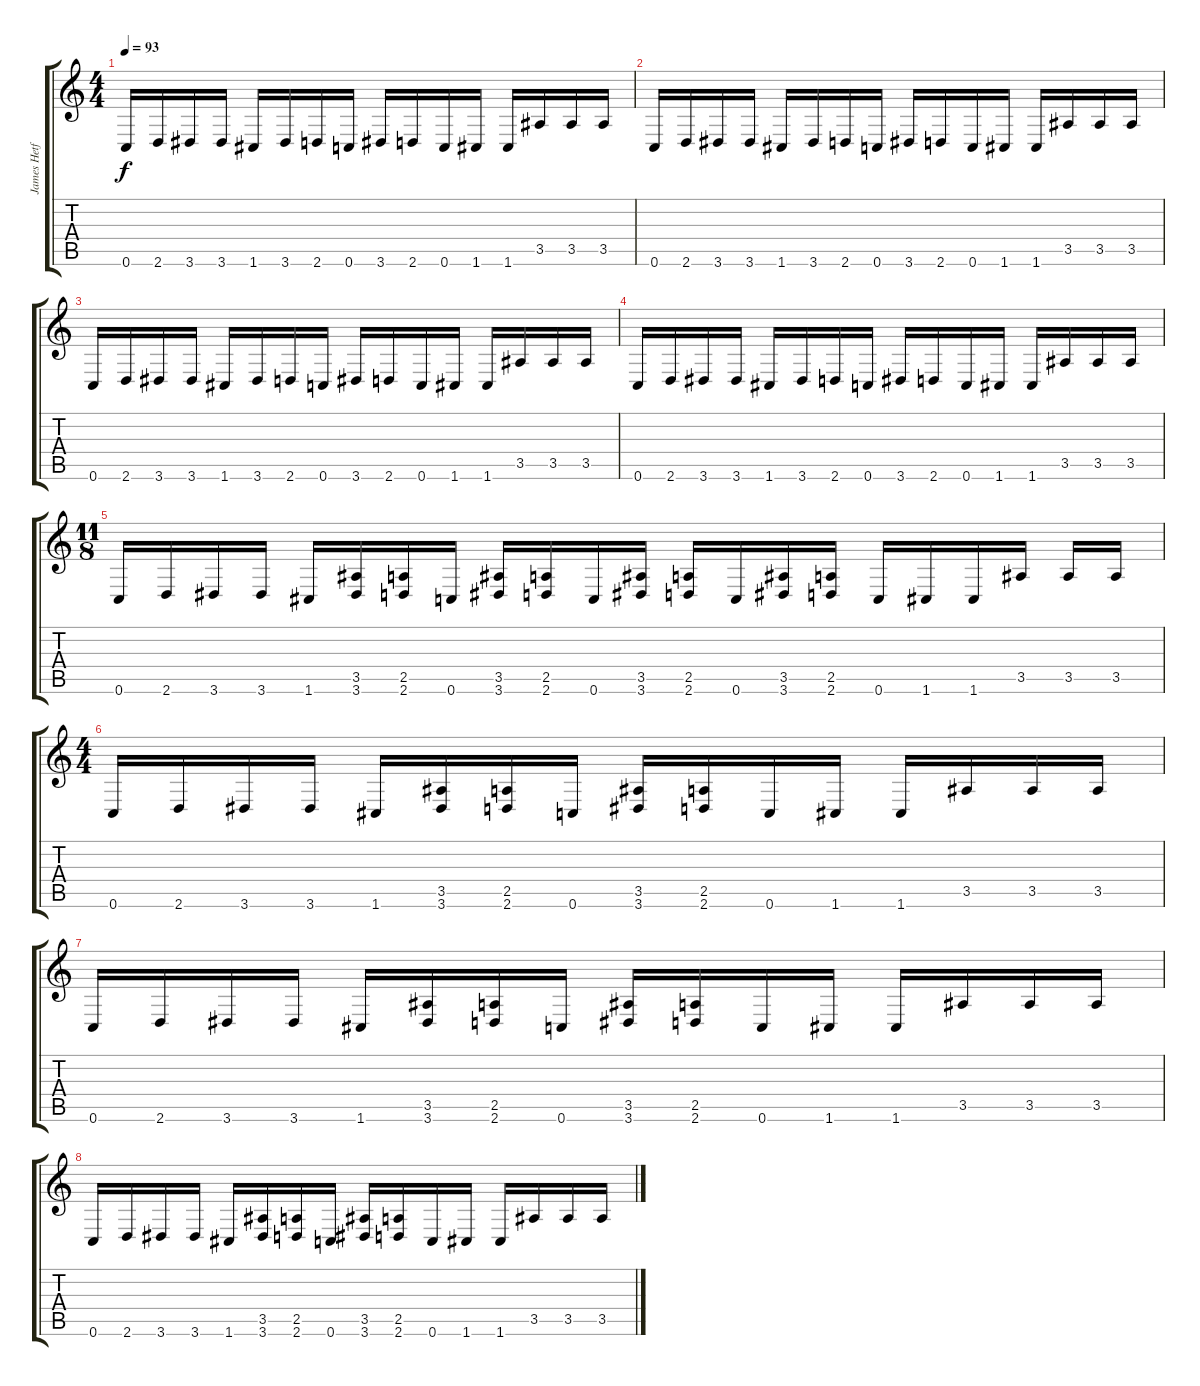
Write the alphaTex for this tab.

\track ("James Hetfield" "James Hetf") {instrument overdrivenguitar}
\staff {score tabs}
\tuning (D4 A3 F3 C3 G2 C2) {hide}
\ts (4 4)
\tempo 93
\clef g2
\ks c
0.6.16{dy f} 2.6.16 3.6.16 3.6.16 1.6.16 3.6.16 2.6.16 0.6.16 3.6.16 2.6.16 0.6.16 1.6.16 1.6.16 3.5.16 3.5.16 3.5.16 |
0.6.16{instrument overdrivenguitar} 2.6.16 3.6.16 3.6.16 1.6.16 3.6.16 2.6.16 0.6.16 3.6.16 2.6.16 0.6.16 1.6.16 1.6.16 3.5.16 3.5.16 3.5.16 |
0.6.16 2.6.16 3.6.16 3.6.16 1.6.16 3.6.16 2.6.16 0.6.16 3.6.16 2.6.16 0.6.16 1.6.16 1.6.16 3.5.16 3.5.16 3.5.16 |
0.6.16 2.6.16 3.6.16 3.6.16 1.6.16 3.6.16 2.6.16 0.6.16 3.6.16 2.6.16 0.6.16 1.6.16 1.6.16 3.5.16 3.5.16 3.5.16 |
\ts (11 8)
0.6.16 2.6.16 3.6.16 3.6.16 1.6.16 (3.5 3.6).16 (2.5 2.6).16 0.6.16 (3.5 3.6).16 (2.5 2.6).16 0.6.16 (3.5 3.6).16 (2.5 2.6).16 0.6.16 (3.5 3.6).16 (2.5 2.6).16 0.6.16 1.6.16 1.6.16 3.5.16 3.5.16 3.5.16 |
\ts (4 4)
0.6.16 2.6.16 3.6.16 3.6.16 1.6.16 (3.5 3.6).16 (2.5 2.6).16 0.6.16 (3.5 3.6).16 (2.5 2.6).16 0.6.16 1.6.16 1.6.16 3.5.16 3.5.16 3.5.16 |
0.6.16 2.6.16 3.6.16 3.6.16 1.6.16 (3.5 3.6).16 (2.5 2.6).16 0.6.16 (3.5 3.6).16 (2.5 2.6).16 0.6.16 1.6.16 1.6.16 3.5.16 3.5.16 3.5.16 |
0.6.16 2.6.16 3.6.16 3.6.16 1.6.16 (3.5 3.6).16 (2.5 2.6).16 0.6.16 (3.5 3.6).16 (2.5 2.6).16 0.6.16 1.6.16 1.6.16 3.5.16 3.5.16 3.5.16
